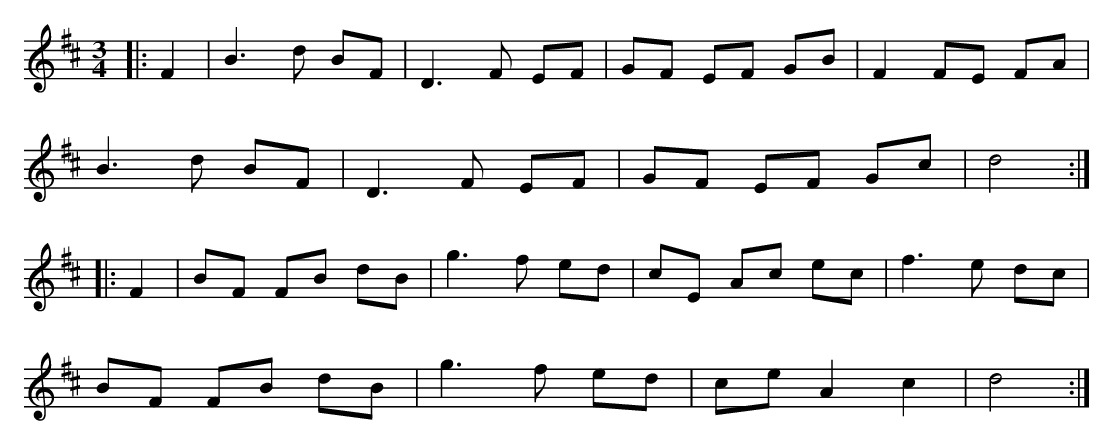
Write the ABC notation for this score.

X:1
M:3/4
K:Bmin
|:F2|B3d BF|D3F EF|GF EF GB|F2 FE FA|
B3d BF|D3F EF|GF EF Gc|d4:|
|:F2|BF FB dB|g3f ed|cE Ac ec|f3e dc|
BF FB dB|g3f ed|ce A2 c2|d4:|
